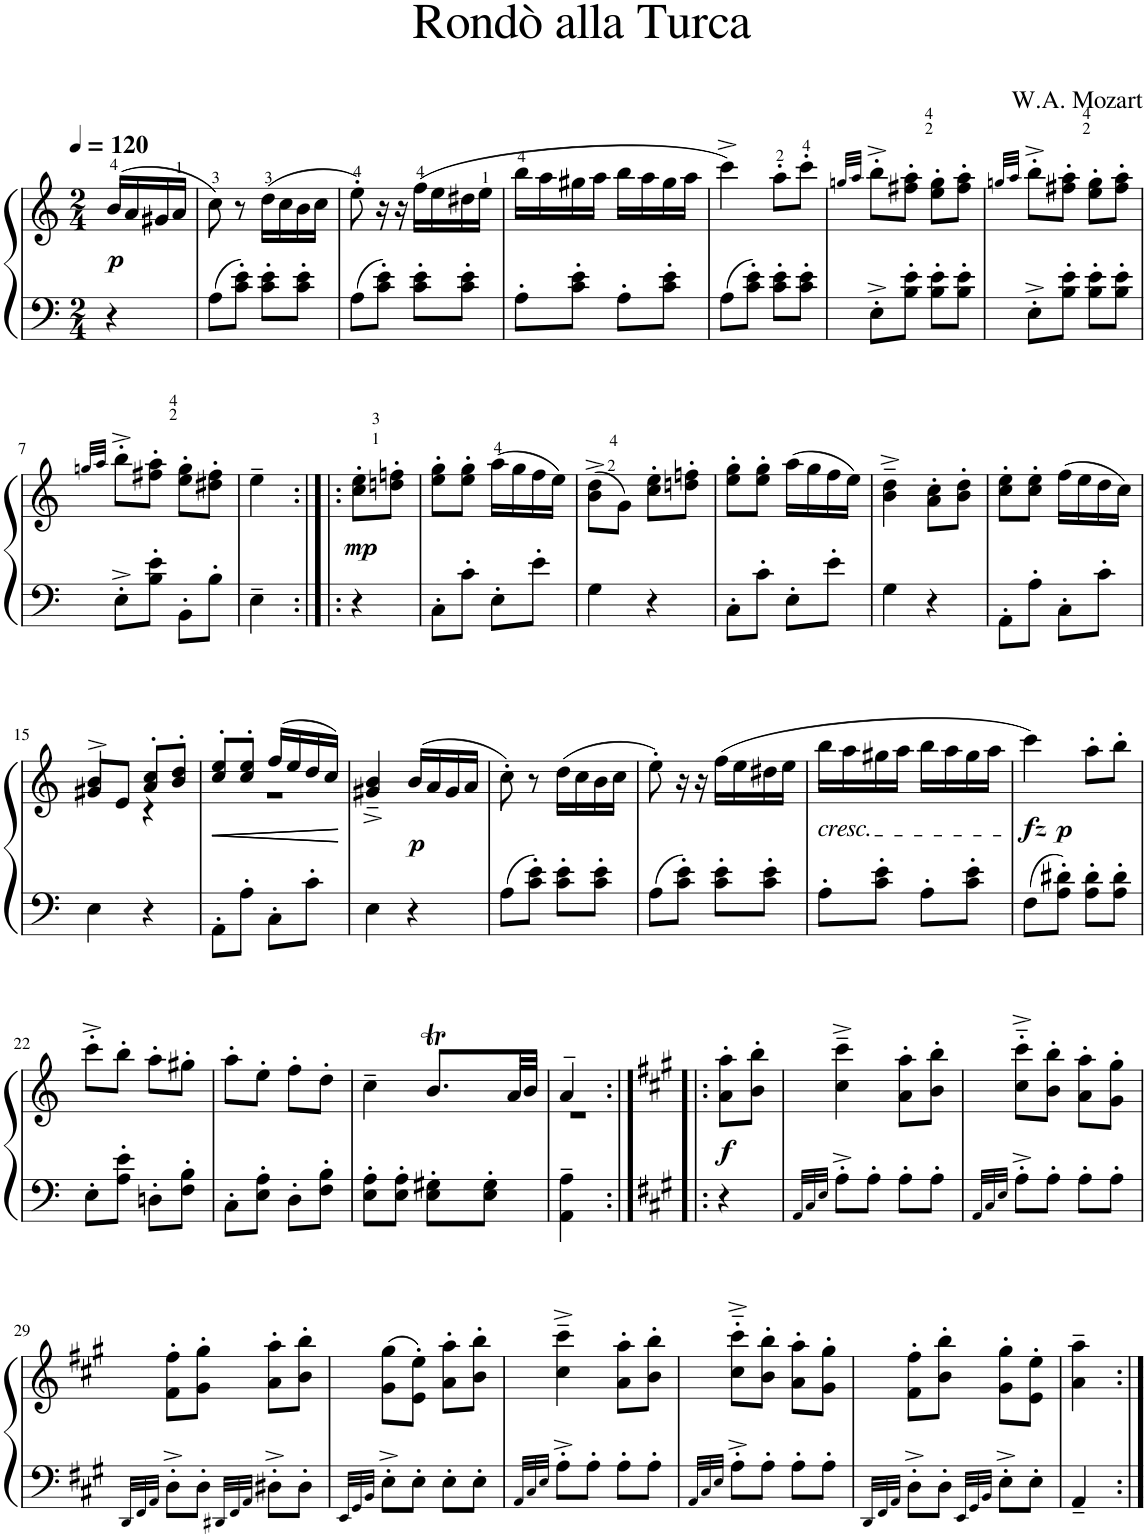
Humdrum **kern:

**kern	**kern	**dynam
*part1	*part1	*part1
*staff2	*staff1	*staff1/2
*I"Piano	*	*
*I'Pno.	*	*
*clefF4	*clefG2	*
*k[]	*k[]	*
*M2/4	*M2/4	*
*MM120	*MM120	*
=	=	=
!	!	!LO:DY:b
4r	(16b/LL	p
.	16a/	.
.	16g#X/	.
.	16a/JJ	.
=1	=1	=1
8A\L	8cc\)	.
8c\' 8e\'J	8r	.
8c\' 8e\'L	(16dd\LL	.
.	16cc\	.
8c\' 8e\'J	16b\	.
.	16cc\JJ	.
=2	=2	=2
8A\L	8ee'\)	.
8c\' 8e\'J	16r	.
.	16r	.
8c\' 8e\'L	(16ff\LL	.
.	16ee\	.
8c\' 8e\'J	16dd#X\	.
.	16ee\JJ	.
=3	=3	=3
8A'\L	16bb\LL	.
.	16aa\	.
8c\' 8e\'J	16gg#X\	.
.	16aa\JJ	.
8A'\L	16bb\LL	.
.	16aa\	.
8c\' 8e\'J	16gg#\	.
.	16aa\JJ	.
=4	=4	=4
8A\L	4ccc^\)	.
8c\' 8e\'J	.	.
8c\' 8e\'L	8aa'\L	.
8c\' 8e\'J	8ccc'\J	.
=5	=5	=5
.	32qggn/LLL	.
.	32qaa/JJJ	.
8E'^\L	8bb'^\L	.
8B\' 8e\'J	8ff#X\' 8aa\'J	.
8B\' 8e\'L	8ee\' 8gg\'L	.
8B\' 8e\'J	8ff#\' 8aa\'J	.
=6	=6	=6
.	32qggn/LLL	.
.	32qaa/JJJ	.
8E'^\L	8bb'^\L	.
8B\' 8e\'J	8ff#X\' 8aa\'J	.
8B\' 8e\'L	8ee\' 8gg\'L	.
8B\' 8e\'J	8ff#\' 8aa\'J	.
!!LO:LB:g=z
=7	=7	=7
.	32qggn/LLL	.
.	32qaa/JJJ	.
8E'^\L	8bb'^\L	.
8B\' 8e\'J	8ff#X\' 8aa\'J	.
8BB'\L	8ee\' 8gg\'L	.
8B'\J	8dd#X\' 8ff#\'J	.
=8	=8	=8
4E~\	4ee~\	.
=9:|!|:	=9:|!|:	=9:|!|:
!	!	!LO:DY:b
4r	8cc\' 8ee\'L	mp
.	8ddn\' 8ffn\'J	.
=10	=10	=10
8C'\L	8ee\' 8gg\'L	.
8c'\J	8ee\' 8gg\'J	.
8E'\L	(16aa\LL	.
.	16gg\	.
8e'\J	16ff\	.
.	16ee\JJ)	.
=11	=11	=11
4G\	(8b\^ 8dd\^L	.
.	8g\J)	.
4r	8cc\' 8ee\'L	.
.	8ddn\' 8ffn\'J	.
=12	=12	=12
8C'\L	8ee\' 8gg\'L	.
8c'\J	8ee\' 8gg\'J	.
8E'\L	(16aa\LL	.
.	16gg\	.
8e'\J	16ff\	.
.	16ee\JJ)	.
=13	=13	=13
4G\	4b\~^ 4dd\~^	.
4r	8a\' 8cc\'L	.
.	8b\' 8dd\'J	.
=14	=14	=14
8AA'\L	8cc\' 8ee\'L	.
8A'\J	8cc\' 8ee\'J	.
8C'\L	(16ff\LL	.
.	16ee\	.
8c'\J	16dd\	.
.	16cc\JJ)	.
!!LO:LB:g=z
=15	=15	=15
*	*^	*
4E\	8g#X^>/L	4b/	.
.	8e/J	.	.
4r	8a/' 8cc/'L	4r	.
.	8b/' 8dd/'J	.	.
=16	=16	=16	=16
!	!	!	!LO:HP:b
8AA'\L	8cc/' 8ee/'L	2r	<
!	!	!	!LO:HP:b
8A'\J	8cc/' 8ee/'J	.	<
8C'\L	(16ff/LL	.	.
.	16ee/	.	.
8c'\J	16dd/	.	.
.	16cc/JJ)	.	.
*	*v	*v	*
.	.	[ [
=17	=17	=17
4E\	4g#X/~^ 4b/~^	.
!	!	!LO:DY:b
4r	(16b/LL	p
.	16a/	.
.	16g#/	.
.	16a/JJ	.
=18	=18	=18
8A\L	8cc'\)	.
8c\' 8e\'J	8r	.
8c\' 8e\'L	(16dd\LL	.
.	16cc\	.
8c\' 8e\'J	16b\	.
.	16cc\JJ	.
=19	=19	=19
8A\L	8ee'\)	.
8c\' 8e\'J	16r	.
.	16r	.
8c\' 8e\'L	(16ff\LL	.
.	16ee\	.
8c\' 8e\'J	16dd#X\	.
.	16ee\JJ	.
=20	=20	=20
!	!LO:TX:b:i:t=cresc.	!
8A'\L	16bb\LL	.
.	16aa\	.
8c\' 8e\'J	16gg#X\	.
.	16aa\JJ	.
8A'\L	16bb\LL	.
.	16aa\	.
8c\' 8e\'J	16gg#\	.
.	16aa\JJ	.
=21	=21	=21
!	!	!LO:DY:b
*	*^	*
8F\L	4ccc\)	8ryy	fz
!	!	!	!LO:DY:b
8A\' 8d#X\'J	.	4.ryy	p
8A\' 8d#\'L	8aa'\L	.	.
8A\' 8d#\'J	8bb'\J	.	.
*	*v	*v	*
!!LO:LB:g=z
=22	=22	=22
8E'\L	8ccc'^\L	.
8A\' 8e\'J	8bb'\J	.
8Dn'\L	8aa'\L	.
8F\' 8B\'J	8gg#X'\J	.
=23	=23	=23
8C'\L	8aa'\L	.
8E\' 8A\'J	8ee'\J	.
8D'\L	8ff'\L	.
8F\' 8B\'J	8dd'\J	.
=24	=24	=24
*	*^	*
8E\' 8A\'L	4cc~\	4ryy	.
8E\' 8A\'J	.	.	.
*	*	*Xbrackettup	*
8E\' 8G#X\'L	8.bt/L	64%3bLL	.
.	.	64%3cc	.
.	.	64%3b	.
8E\' 8G#\'J	.	.	.
.	.	64%3ccJJ	.
.	32a/LL	16ryy	.
.	32b/JJJ	.	.
=25	=25	=25	=25
4AA\~ 4A\~	4a~/	2r	.
4ryy	4ryy	.	.
*	*v	*v	*
=26:|!|:	=26:|!|:	=26:|!|:
*k[f#c#g#]	*k[f#c#g#]	*
!	!	!LO:DY:b
4r	8a\' 8aa\'L	f
.	8b\' 8bb\'J	.
=27	=27	=27
32qAA/LLL	.	.
32qC#/	.	.
32qE/JJJ	.	.
8A'^\L	4cc#\~^ 4ccc#\~^	.
8A'\J	.	.
8A'\L	8a\' 8aa\'L	.
8A'\J	8b\' 8bb\'J	.
=28	=28	=28
32qAA/LLL	.	.
32qC#/	.	.
32qE/JJJ	.	.
8A'^\L	8cc#\'~^ 8ccc#\'~^L	.
8A'\J	8b\' 8bb\'J	.
8A'\L	8a\' 8aa\'L	.
8A'\J	8g#\' 8gg#\'J	.
!!LO:LB:g=z
=29	=29	=29
32qDD/LLL	.	.
32qFF#/	.	.
32qAA/JJJ	.	.
8D'^\L	8f#\' 8ff#\'L	.
8D'\J	8g#\' 8gg#\'J	.
32qDD#X/LLL	.	.
32qFF#/	.	.
32qAA/JJJ	.	.
8D#X'^\L	8a\' 8aa\'L	.
8D#'\J	8b\' 8bb\'J	.
=30	=30	=30
32qEE/LLL	.	.
32qGG#/	.	.
32qBB/JJJ	.	.
8E'^\L	(8g#\ 8gg#\L	.
8E'\J	8e\' 8ee\'J)	.
8E'\L	8a\' 8aa\'L	.
8E'\J	8b\' 8bb\'J	.
=31	=31	=31
32qAA/LLL	.	.
32qC#/	.	.
32qE/JJJ	.	.
8A'^\L	4cc#\~^ 4ccc#\~^	.
8A'\J	.	.
8A'\L	8a\' 8aa\'L	.
8A'\J	8b\' 8bb\'J	.
=32	=32	=32
32qAA/LLL	.	.
32qC#/	.	.
32qE/JJJ	.	.
8A'^\L	8cc#\'~^ 8ccc#\'~^L	.
8A'\J	8b\' 8bb\'J	.
8A'\L	8a\' 8aa\'L	.
8A'\J	8g#\' 8gg#\'J	.
=33	=33	=33
32qDD/LLL	.	.
32qFF#/	.	.
32qAA/JJJ	.	.
8D'^\L	8f#\' 8ff#\'L	.
8D'\J	8b\' 8bb\'J	.
32qEE/LLL	.	.
32qGG#/	.	.
32qBB/JJJ	.	.
8E'^\L	8g#\' 8gg#\'L	.
8E'\J	8e\' 8ee\'J	.
=34	=34	=34
4AA~/	4a\~ 4aa\~	.
=:|!	=:|!	=:|!
*-	*-	*-
